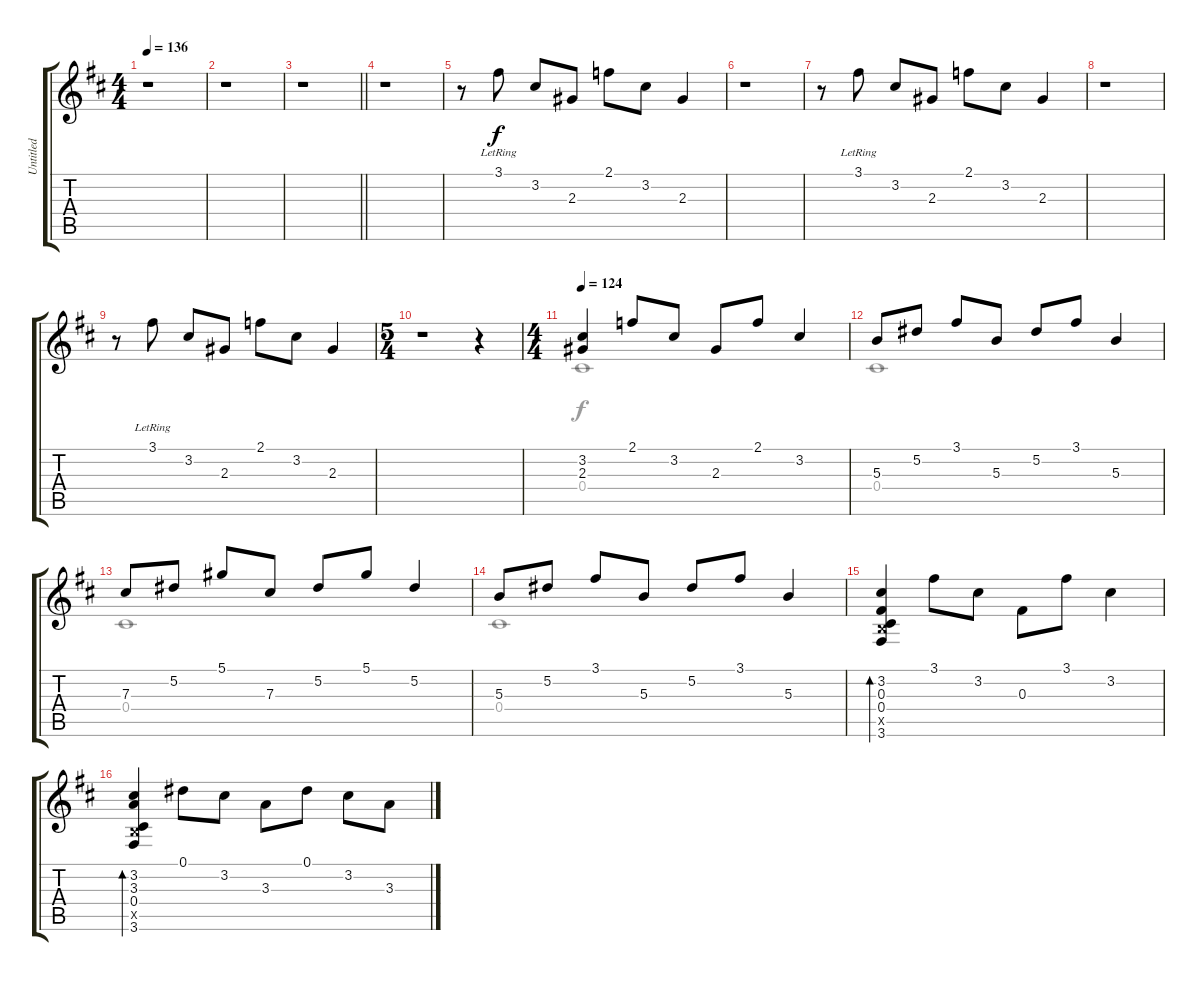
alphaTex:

\track ("Untitled" "Untitled") {instrument electricguitarjazz}
\staff {score tabs}
\tuning (Eb4 Bb3 Gb3 Db3 Ab2 Eb2) {hide}
\voice
\ts (4 4)
\tempo 136
\clef g2
\ks d
r.1{dy f} |
r.1 |
\barLineRight lightlight
r.1 |
r.1 |
r.8 3.1{lr}.8 3.2.8 2.3.8 2.1.8 3.2.8 2.3.4 |
r.1 |
r.8 3.1{lr}.8 3.2.8 2.3.8 2.1.8 3.2.8 2.3.4 |
r.1 |
r.8 3.1{lr}.8 3.2.8 2.3.8 2.1.8 3.2.8 2.3.4 |
\ts (5 4)
r.1 r.4 |
\ts (4 4)
\tempo 124
(3.2 2.3).4 2.1.8 3.2.8 2.3.8 2.1.8 3.2.4 |
5.3.8 5.2.8 3.1.8 5.3.8 5.2.8 3.1.8 5.3.4 |
7.3.8 5.2.8 5.1.8 7.3.8 5.2.8 5.1.8 5.2.4 |
5.3.8 5.2.8 3.1.8 5.3.8 5.2.8 3.1.8 5.3.4 |
(3.2 0.3 0.4 3.5{x} 3.6).4{bd 30} 3.1.8 3.2.8 0.3.8 3.1.8 3.2.4 |
(3.2 3.3 0.4 3.5{x} 3.6).4{bd 30} 0.1.8 3.2.8 3.3.8 0.1.8 3.2.8 3.3.8
\voice
\clef g2
\ottava regular
\simile none
\ks d
|
|
\barLineRight lightlight
|
|
|
|
|
|
|
|
0.4.1 |
0.4.1 |
0.4.1 |
0.4.1 |
|
